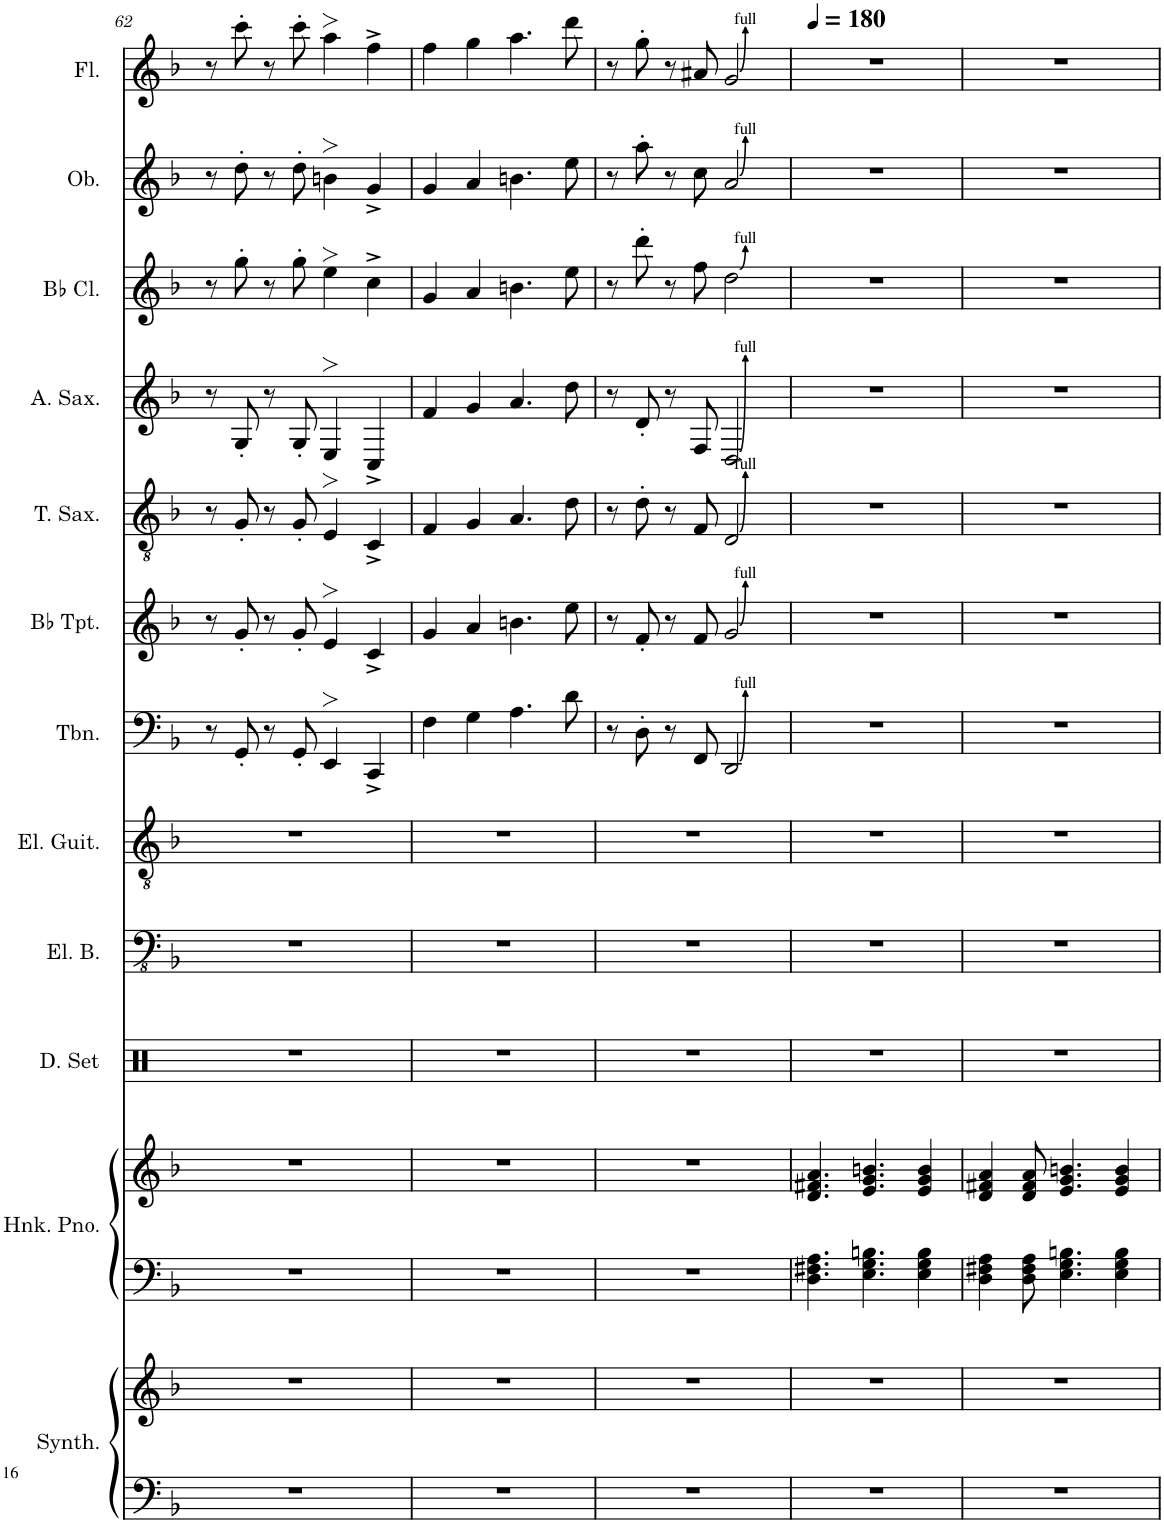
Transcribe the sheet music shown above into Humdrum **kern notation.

**kern	**kern	**kern	**kern	**kern	**kern	**kern	**kern	**kern	**kern	**kern	**kern	**kern	**kern
*part12	*part12	*part11	*part11	*part10	*part9	*part8	*part7	*part6	*part5	*part4	*part3	*part2	*part1
*staff14	*staff13	*staff12	*staff11	*staff10	*staff9	*staff8	*staff7	*staff6	*staff5	*staff4	*staff3	*staff2	*staff1
*I"Warm Synthesizer	*	*I"Honky Tonk Piano	*	*I"Drumset	*I"Electric Bass	*I"Electric Guitar	*I"Trombone	*I"Bb Trumpet	*I"Tenor Saxophone	*I"Alto Saxophone	*I"Bb Clarinet	*I"Oboe	*I"Flute
*I'Synth.	*	*I'Hnk. Pno.	*	*I'D. Set	*I'El. B.	*I'El. Guit.	*I'Tbn.	*I'Bb Tpt.	*I'T. Sax.	*I'A. Sax.	*I'Bb Cl.	*I'Ob.	*I'Fl.
!!LO:PB:g=z
*clefF4	*clefG2	*clefF4	*clefG2	*clefX	*clefFv4	*clefGv2	*clefF4	*clefG2	*clefGv2	*clefG2	*clefG2	*clefG2	*clefG2
*	*	*	*	*	*	*	*	*ITrd1c2	*ITrd8c14	*ITrd5c9	*ITrd1c2	*	*
*k[b-]	*k[b-]	*k[b-]	*k[b-]	*k[b-]	*k[b-]	*k[b-]	*k[b-]	*k[b-]	*k[b-]	*k[b-]	*k[b-]	*k[b-]	*k[b-]
*M4/4	*M4/4	*M4/4	*M4/4	*M4/4	*M4/4	*M4/4	*M4/4	*M4/4	*M4/4	*M4/4	*M4/4	*M4/4	*M4/4
=62	=62	=62	=62	=62	=62	=62	=62	=62	=62	=62	=62	=62	=62
1r	1r	1r	1r	1r	1r	1r	8r	8r	8r	8r	8r	8r	8r
.	.	.	.	.	.	.	8GG'/	8g'/	8G'/	8G'/	8gg'\	8dd'\	8ccc'\
.	.	.	.	.	.	.	8r	8r	8r	8r	8r	8r	8r
.	.	.	.	.	.	.	8GG'/	8g'/	8G'/	8G'/	8gg'\	8dd'\	8ccc'\
.	.	.	.	.	.	.	4EE>/	4e>/	4E>/	4E>/	4ee>\	4bn>\	4aa>\
.	.	.	.	.	.	.	4CC^/	4c^/	4C^/	4C^/	4cc^\	4g^/	4ff^\
=63	=63	=63	=63	=63	=63	=63	=63	=63	=63	=63	=63	=63	=63
1r	1r	1r	1r	1r	1r	1r	4F\	4g/	4F/	4f/	4g/	4g/	4ff\
.	.	.	.	.	.	.	4G\	4a/	4G/	4g/	4a/	4a/	4gg\
.	.	.	.	.	.	.	4.A\	4.bn\	4.A/	4.a/	4.bn\	4.bn\	4.aa\
.	.	.	.	.	.	.	8d\	8ee\	8d\	8dd\	8ee\	8ee\	8ddd\
=64	=64	=64	=64	=64	=64	=64	=64	=64	=64	=64	=64	=64	=64
1r	1r	1r	1r	1r	1r	1r	8r	8r	8r	8r	8r	8r	8r
.	.	.	.	.	.	.	8D'\	8f'/	8d'\	8d'/	8ddd'\	8aa'\	8gg'\
.	.	.	.	.	.	.	8r	8r	8r	8r	8r	8r	8r
.	.	.	.	.	.	.	8FF/	8f/	8F/	8F/	8ff\	8cc\	8a#X/
.	.	.	.	.	.	.	2DD/	2g/	2D/	2D/	2dd\	2a/	2g/
=65	=65	=65	=65	=65	=65	=65	=65	=65	=65	=65	=65	=65	=65
*	*	*	*	*	*	*	*	*	*	*	*	*	*MM180
1r	1r	4.D\ 4.F#X\ 4.A\	4.d/ 4.f#X/ 4.a/	1r	1r	1r	1r	1r	1r	1r	1r	1r	1r
.	.	4.E\ 4.G\ 4.Bn\	4.e/ 4.g/ 4.bn/	.	.	.	.	.	.	.	.	.	.
.	.	4E\ 4G\ 4B\	4e/ 4g/ 4b/	.	.	.	.	.	.	.	.	.	.
=66	=66	=66	=66	=66	=66	=66	=66	=66	=66	=66	=66	=66	=66
1r	1r	4D\ 4F#X\ 4A\	4d/ 4f#X/ 4a/	1r	1r	1r	1r	1r	1r	1r	1r	1r	1r
.	.	8D\ 8F#\ 8A\	8d/ 8f#/ 8a/	.	.	.	.	.	.	.	.	.	.
.	.	4.E\ 4.G\ 4.Bn\	4.e/ 4.g/ 4.bn/	.	.	.	.	.	.	.	.	.	.
.	.	4E\ 4G\ 4B\	4e/ 4g/ 4b/	.	.	.	.	.	.	.	.	.	.
=	=	=	=	=	=	=	=	=	=	=	=	=	=
*-	*-	*-	*-	*-	*-	*-	*-	*-	*-	*-	*-	*-	*-
